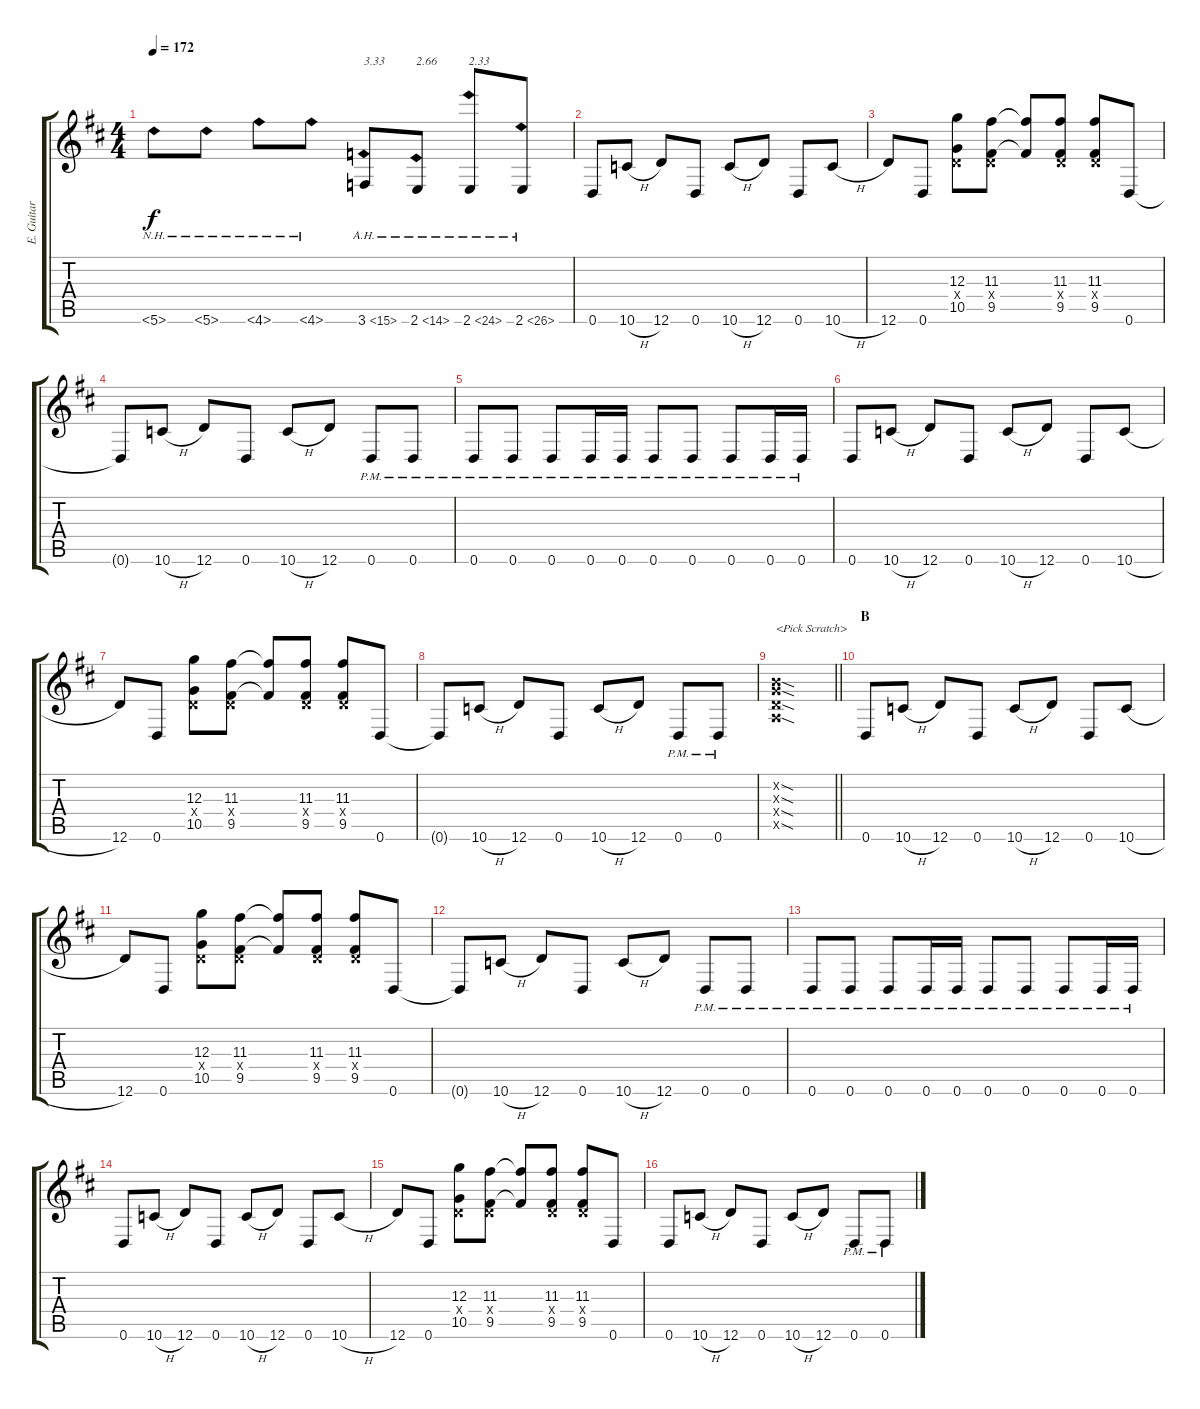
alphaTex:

\track ("E. Guitar I" "E. Guitar ") {instrument overdrivenguitar}
\staff {score tabs}
\tuning (E4 B3 G3 D3 A2 D2) {hide}
\ts (4 4)
\tempo 172
\clef g2
\ks d
5.6{nh}.8{dy f} 5.6{nh}.8 4.6{nh}.8 4.6{nh}.8 3.6{ah 12}.8{txt "3.33"} 2.6{ah 12}.8{txt "2.66"} 2.6{ah 22}.8{txt "2.33"} 2.6{ah 24}.8 |
0.6.8 10.6{h}.8 12.6.8 0.6.8 10.6{h}.8 12.6.8 0.6.8 10.6{h}.8 |
12.6.8 0.6.8 (12.3 0.4{x} 10.5).8 (11.3 0.4{x} 9.5).8 (11.3{t} 9.5{t}).8 (11.3 0.4{x} 9.5).8 (11.3 0.4{x} 9.5).8 0.6.8 |
0.6{t}.8 10.6{h}.8 12.6.8 0.6.8 10.6{h}.8 12.6.8 0.6{pm}.8 0.6{pm}.8 |
0.6{pm}.8 0.6{pm}.8 0.6{pm}.8 0.6{pm}.16 0.6{pm}.16 0.6{pm}.8 0.6{pm}.8 0.6{pm}.8 0.6{pm}.16 0.6{pm}.16 |
0.6.8 10.6{h}.8 12.6.8 0.6.8 10.6{h}.8 12.6.8 0.6.8 10.6{h}.8 |
12.6.8 0.6.8 (12.3 0.4{x} 10.5).8 (11.3 0.4{x} 9.5).8 (11.3{t} 9.5{t}).8 (11.3 0.4{x} 9.5).8 (11.3 0.4{x} 9.5).8 0.6.8 |
0.6{t}.8 10.6{h}.8 12.6.8 0.6.8 10.6{h}.8 12.6.8 0.6{pm}.8 0.6{pm}.8 |
\barLineRight lightlight
(0.2{sod x} 0.3{sod x} 0.4{sod x} 0.5{sod x}).1{txt "<Pick Scratch>"} |
\section ("" "B")
0.6.8 10.6{h}.8 12.6.8 0.6.8 10.6{h}.8 12.6.8 0.6.8 10.6{h}.8 |
12.6.8 0.6.8 (12.3 0.4{x} 10.5).8 (11.3 0.4{x} 9.5).8 (11.3{t} 9.5{t}).8 (11.3 0.4{x} 9.5).8 (11.3 0.4{x} 9.5).8 0.6.8 |
0.6{t}.8 10.6{h}.8 12.6.8 0.6.8 10.6{h}.8 12.6.8 0.6{pm}.8 0.6{pm}.8 |
0.6{pm}.8 0.6{pm}.8 0.6{pm}.8 0.6{pm}.16 0.6{pm}.16 0.6{pm}.8 0.6{pm}.8 0.6{pm}.8 0.6{pm}.16 0.6{pm}.16 |
0.6.8 10.6{h}.8 12.6.8 0.6.8 10.6{h}.8 12.6.8 0.6.8 10.6{h}.8 |
12.6.8 0.6.8 (12.3 0.4{x} 10.5).8 (11.3 0.4{x} 9.5).8 (11.3{t} 9.5{t}).8 (11.3 0.4{x} 9.5).8 (11.3 0.4{x} 9.5).8 0.6.8 |
0.6.8 10.6{h}.8 12.6.8 0.6.8 10.6{h}.8 12.6.8 0.6{pm}.8 0.6{pm}.8
